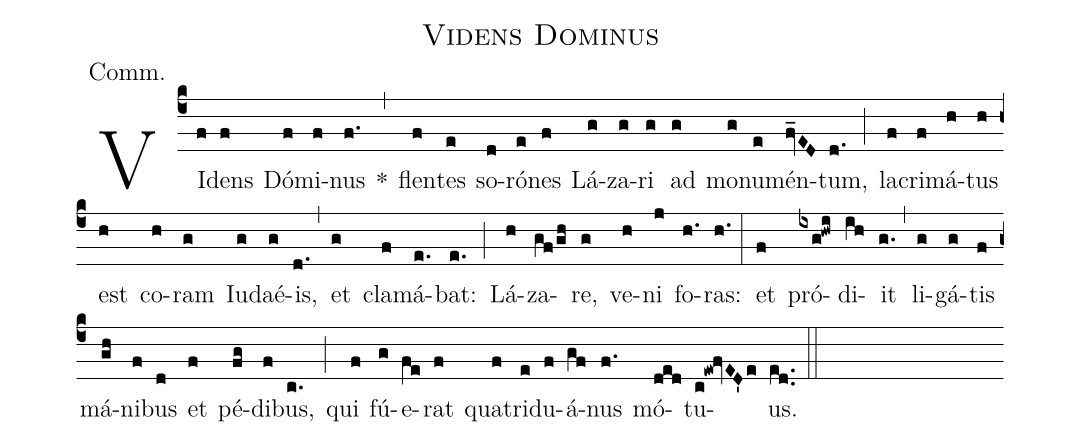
name:Videns Dominus;
annotation:Comm.;
mode:1;
office-part:Communion;
%%
(c4) VI(f)dens(f) Dó(f)mi(f)nus(f.) *(,) flen(f)tes(e) so(d)ró(e)nes(f) Lá(g)za(g)ri(g) ad(g) mo(g)nu(e)mén(fv_ED)tum,(d.) (;) la(f)cri(f)má(h)tus(h) est(h) co(h)ram(g) Iu(g)daé(g)is,(d.) (,) et(g) cla(f)má(e.)bat:(e.) (;) Lá(h)za(gf/gh)re,(g) ve(h)ni(j) fo(h.)ras:(h.) (:) et(f) pró(ixg!hwi)di(ih)it(g.) (,) li(g)gá(g)tis(f) má(gh)ni(f)bus(d) et(f) pé(fg)di(f)bus,(c.) (;) qui(f) fú(g)e(fe)rat(f) qua(f)tri(e)du(f)á(gf)nus(f.) mó(ded)tu(c!ew!fvED'e)us.(ed..) (::)
